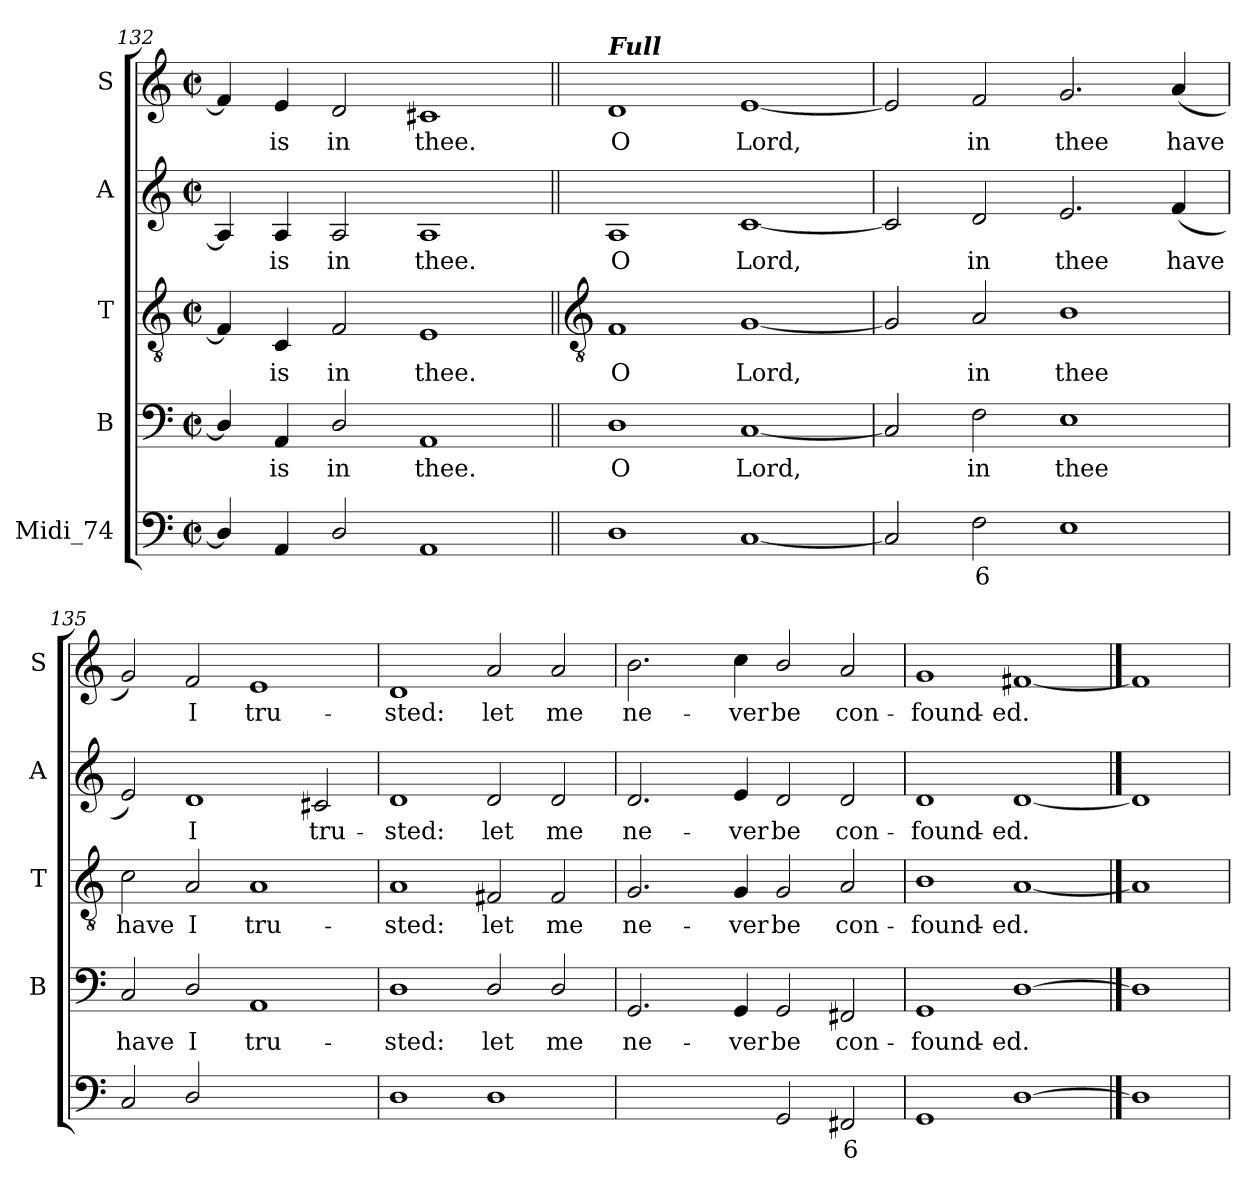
**kern	**text	**text	**kern	**text	**kern	**text	**kern	**text	**kern	**text
*part5	*part5	*part5	*part4	*part4	*part3	*part3	*part2	*part2	*part1	*part1
*staff5	*staff5	*staff5	*staff4	*staff4	*staff3	*staff3	*staff2	*staff2	*staff1	*staff1
*I"Midi_74	*	*	*I"B	*	*I"T	*	*I"A	*	*I"S	*
*	*	*	*I'B	*	*I'T	*	*I'A	*	*I'S	*
*clefF4	*	*	*clefF4	*	*clefGv2	*	*clefG2	*	*clefG2	*
*k[]	*	*	*k[]	*	*k[]	*	*k[]	*	*k[]	*
*C:	*	*	*C:	*	*C:	*	*C:	*	*C:	*
*M4/2	*	*	*M4/2	*	*M4/2	*	*M4/2	*	*M4/2	*
*met(c|)	*	*	*met(c|)	*	*met(c|)	*	*met(c|)	*	*met(c|)	*
=132	=132	=132	=132	=132	=132	=132	=132	=132	=132	=132
4D/]	.	.	4D/]	.	4F]	.	4A]	.	4f]	.
!	!	!	!	!LO:LY:b	!	!LO:LY:b	!	!LO:LY:b	!	!LO:LY:b
4AA	.	.	4AA	is	4C	is	4A	is	4e	is
!	!	!	!	!LO:LY:b	!	!LO:LY:b	!	!LO:LY:b	!	!LO:LY:b
2D/	.	.	2D/	in	2F	in	2A	in	2d	in
!	!	!	!	!LO:LY:b	!	!LO:LY:b	!	!LO:LY:b	!	!LO:LY:b
1AA	.	.	1AA	thee.	1E	thee.	1A	thee.	1c#X	thee.
!!LO:LB:g=z
=133||	=133||	=133||	=133||	=133||	=133||	=133||	=133||	=133||	=133||	=133||
*	*	*	*	*	*clefGv2	*	*	*	*	*
!	!	!	!	!	!	!	!	!	!LO:TX:a:Bi:t=Full	!
!	!	!	!	!LO:LY:b	!	!LO:LY:b	!	!LO:LY:b	!	!LO:LY:b
1D	.	.	1D	O	1F	O	1A	O	1d	O
!	!	!	!	!LO:LY:b	!	!LO:LY:b	!	!LO:LY:b	!	!LO:LY:b
[1C	.	.	[1C	Lord,	[1G	Lord,	[1c	Lord,	[1e	Lord,
=134	=134	=134	=134	=134	=134	=134	=134	=134	=134	=134
2C]	.	.	2C]	.	2G]	.	2c]	.	2e]	.
!	!LO:LY:b	!	!	!LO:LY:b	!	!LO:LY:b	!	!LO:LY:b	!	!LO:LY:b
2F	6	.	2F	in	2A	in	2d	in	2f	in
!	!	!	!	!LO:LY:b	!	!LO:LY:b	!	!LO:LY:b	!	!LO:LY:b
1E	.	.	1E	thee	1B	thee	2.e	thee	2.g	thee
!	!	!	!	!	!	!	!	!LO:LY:b	!	!LO:LY:b
.	.	.	.	.	.	.	(<4f	have	(<4a	have
=135	=135	=135	=135	=135	=135	=135	=135	=135	=135	=135
!	!	!	!	!LO:LY:b	!	!LO:LY:b	!	!	!	!
2C	.	.	2C	have	2c	have	2e)	.	2g)	.
!	!	!	!	!LO:LY:b	!	!LO:LY:b	!	!LO:LY:b	!	!LO:LY:b
2D/	.	.	2D/	I	2A	I	1d	I	2f	I
!	!LO:LY:b	!	!	!LO:LY:b	!	!LO:LY:b	!	!	!	!LO:LY:b
[2AAyy	4	.	1AA	tru-	1A	tru-	.	.	1e	tru-
!	!LO:LY:b	!	!	!	!	!	!	!LO:LY:b	!	!
2AAyy]	3	.	.	.	.	.	2c#X	tru-	.	.
=136	=136	=136	=136	=136	=136	=136	=136	=136	=136	=136
!	!	!	!	!LO:LY:b	!	!LO:LY:b	!	!LO:LY:b	!	!LO:LY:b
1D	.	.	1D	-sted:	1A	-sted:	1d	-sted:	1d	-sted:
!	!	!	!	!LO:LY:b	!	!LO:LY:b	!	!LO:LY:b	!	!LO:LY:b
1D/	.	.	2D/	let	2F#X	let	2d	let	2a	let
!	!	!	!	!LO:LY:b	!	!LO:LY:b	!	!LO:LY:b	!	!LO:LY:b
.	.	.	2D/	me	2F#	me	2d	me	2a	me
=137	=137	=137	=137	=137	=137	=137	=137	=137	=137	=137
!	!LO:LY:b	!	!	!LO:LY:b	!	!LO:LY:b	!	!LO:LY:b	!	!LO:LY:b
[2GGyy	5	.	2.GG	ne-	2.G	ne-	2.d	ne-	2.b	ne-
!	!LO:LY:b	!	!	!	!	!	!	!	!	!
4GGyy_	5	.	.	.	.	.	.	.	.	.
!	!LO:LY:b	!LO:LY:b	!	!LO:LY:b	!	!LO:LY:b	!	!LO:LY:b	!	!LO:LY:b
4GGyy]	6	4	4GG	-ver	4G	-ver	4e	-ver	4cc	-ver
!	!	!	!	!LO:LY:b	!	!LO:LY:b	!	!LO:LY:b	!	!LO:LY:b
2GG	.	.	2GG	be	2G	be	2d	be	2b/	be
!	!LO:LY:b	!	!	!LO:LY:b	!	!LO:LY:b	!	!LO:LY:b	!	!LO:LY:b
2FF#X	6	.	2FF#X	con-	2A	con-	2d	con-	2a	con-
=138	=138	=138	=138	=138	=138	=138	=138	=138	=138	=138
!	!	!	!	!LO:LY:b	!	!LO:LY:b	!	!LO:LY:b	!	!LO:LY:b
1GG	.	.	1GG	-found-	1B	-found-	1d	-found-	1g	-found-
!	!	!	!	!LO:LY:b	!	!LO:LY:b	!	!LO:LY:b	!	!LO:LY:b
[1D	.	.	[1D	-ed.	[1A	-ed.	[1d	-ed.	[1f#X	-ed.
==139	==139	==139	==139	==139	==139	==139	==139	==139	==139	==139
1D]	.	.	1D]	.	1A]	.	1d]	.	1f#]	.
=	=	=	=	=	=	=	=	=	=	=
*-	*-	*-	*-	*-	*-	*-	*-	*-	*-	*-
